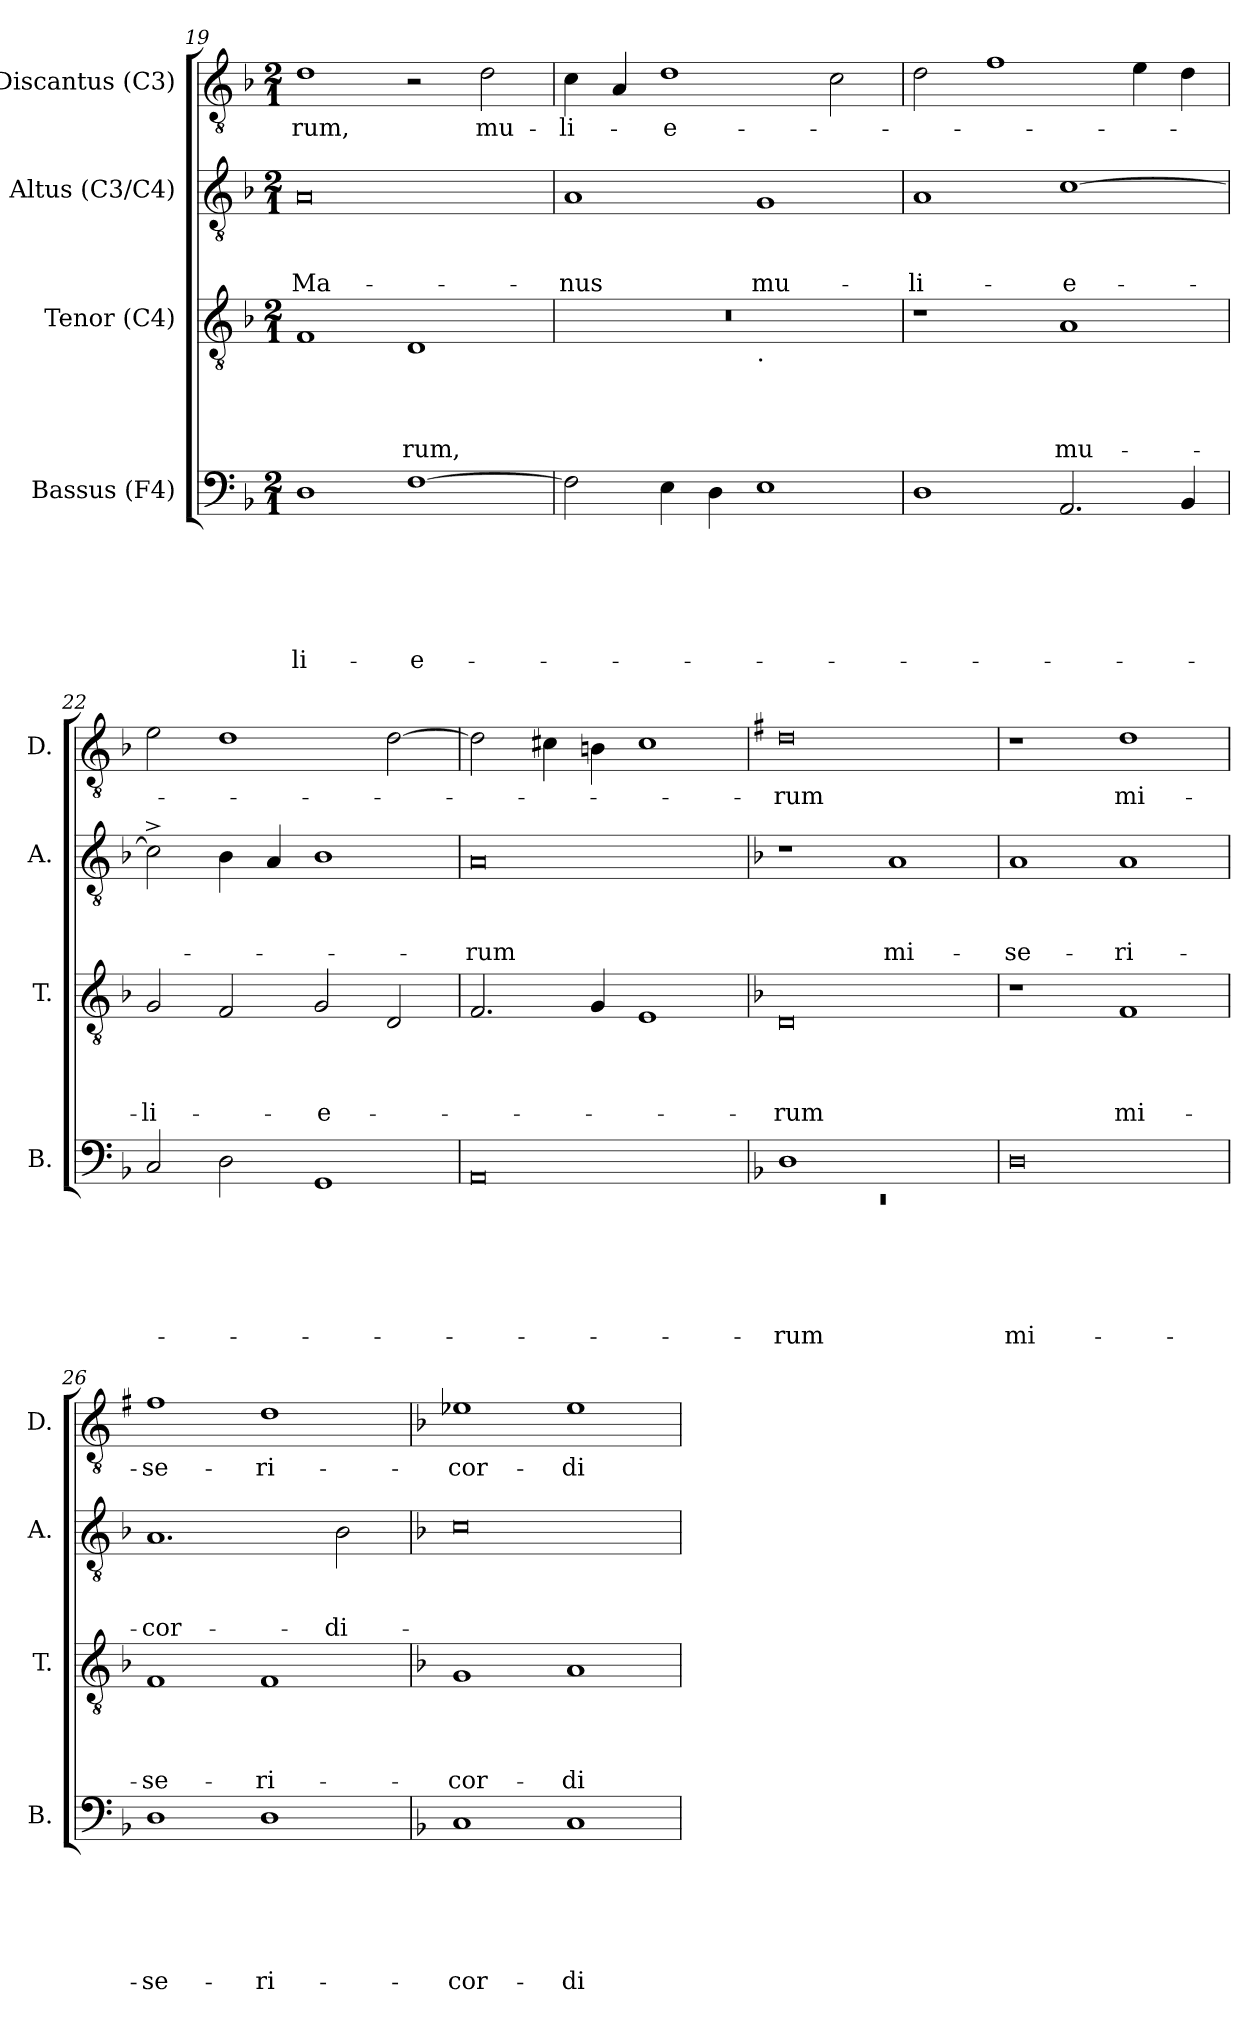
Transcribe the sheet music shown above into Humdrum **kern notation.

**kern	**text	**text	**text	**text	**text	**text	**kern	**text	**text	**text	**text	**kern	**text	**text	**text	**kern	**text
*part4	*part4	*part4	*part4	*part4	*part4	*part4	*part3	*part3	*part3	*part3	*part3	*part2	*part2	*part2	*part2	*part1	*part1
*staff4	*staff4	*staff4	*staff4	*staff4	*staff4	*staff4	*staff3	*staff3	*staff3	*staff3	*staff3	*staff2	*staff2	*staff2	*staff2	*staff1	*staff1
*I"Bassus (F4)	*	*	*	*	*	*	*I"Tenor (C4)	*	*	*	*	*I"Altus (C3/C4)	*	*	*	*I"Discantus (C3)	*
*I'B.	*	*	*	*	*	*	*I'T.	*	*	*	*	*I'A.	*	*	*	*I'D.	*
*clefF4	*	*	*	*	*	*	*clefGv2	*	*	*	*	*clefGv2	*	*	*	*clefGv2	*
*k[b-]	*	*	*	*	*	*	*k[b-]	*	*	*	*	*k[b-]	*	*	*	*k[b-]	*
*F:	*	*	*	*	*	*	*F:	*	*	*	*	*F:	*	*	*	*F:	*
*M2/1	*	*	*	*	*	*	*M2/1	*	*	*	*	*M2/1	*	*	*	*M2/1	*
=19	=19	=19	=19	=19	=19	=19	=19	=19	=19	=19	=19	=19	=19	=19	=19	=19	=19
!	!	!	!	!	!	!LO:LY:b:rj	!	!	!	!	!	!	!	!	!LO:LY:b	!	!LO:LY:b
1D	.	.	.	.	.	-li-	1F	.	.	.	.	0A	.	.	Ma-	1d	-rum,
!	!	!	!	!	!	!LO:LY:b:rj	!	!	!	!	!LO:LY:b	!	!	!	!	!	!
[>1F	.	.	.	.	.	-e-	1D	.	.	.	-rum,	.	.	.	.	2r	.
!	!	!	!	!	!	!	!	!	!	!	!	!	!	!	!	!	!LO:LY:b
.	.	.	.	.	.	.	.	.	.	.	.	.	.	.	.	2d\	mu-
=20	=20	=20	=20	=20	=20	=20	=20	=20	=20	=20	=20	=20	=20	=20	=20	=20	=20
!	!	!	!	!	!	!	!	!	!	!	!	!	!	!	!LO:LY:b	!	!LO:LY:b
*	*	*	*	*	*	*	*^	*	*	*	*	*	*	*	*	*	*
2F\]	.	.	.	.	.	.	0r	1ryy	.	.	.	.	1A	.	.	-nus	4c\	-li-
.	.	.	.	.	.	.	.	.	.	.	.	.	.	.	.	.	4A/	.
!	!	!	!	!	!	!	!	!	!	!	!	!	!	!	!	!	!	!LO:LY:b:rj
4E\	.	.	.	.	.	.	.	.	.	.	.	.	.	.	.	.	1d	-e-
4D\	.	.	.	.	.	.	.	.	.	.	.	.	.	.	.	.	.	.
!	!	!	!	!	!	!	!	!LO:TX:b:t=.	!	!	!	!	!	!	!	!	!	!
!	!	!	!	!	!	!	!	!	!	!	!	!	!	!	!	!LO:LY:b	!	!
1E	.	.	.	.	.	.	.	1ryy	.	.	.	.	1G	.	.	mu-	.	.
.	.	.	.	.	.	.	.	.	.	.	.	.	.	.	.	.	2c\	.
=21	=21	=21	=21	=21	=21	=21	=21	=21	=21	=21	=21	=21	=21	=21	=21	=21	=21	=21
!	!	!	!	!	!	!	!	!	!	!	!	!	!	!	!	!LO:LY:b:rj	!	!
*	*	*	*	*	*	*	*v	*v	*	*	*	*	*	*	*	*	*	*
1D	.	.	.	.	.	.	1r	.	.	.	.	1A	.	.	-li-	2d\	.
.	.	.	.	.	.	.	.	.	.	.	.	.	.	.	.	1f	.
!	!	!	!	!	!	!	!	!	!	!	!LO:LY:b	!	!	!	!LO:LY:b:rj	!	!
2.AA/	.	.	.	.	.	.	1A	.	.	.	mu-	[<1c	.	.	-e-	.	.
.	.	.	.	.	.	.	.	.	.	.	.	.	.	.	.	4e\	.
4BB-/	.	.	.	.	.	.	.	.	.	.	.	.	.	.	.	4d\	.
!!LO:LB:g=z
=22	=22	=22	=22	=22	=22	=22	=22	=22	=22	=22	=22	=22	=22	=22	=22	=22	=22
!	!	!	!	!	!	!	!	!	!	!	!LO:LY:b	!	!	!	!	!	!
2C/	.	.	.	.	.	.	2G/	.	.	.	-li-	2c^>\]	.	.	.	2e\	.
2D\	.	.	.	.	.	.	2F/	.	.	.	.	4B-\	.	.	.	1d	.
.	.	.	.	.	.	.	.	.	.	.	.	4A/	.	.	.	.	.
!	!	!	!	!	!	!	!	!	!	!	!LO:LY:b:rj	!	!	!	!	!	!
1GG	.	.	.	.	.	.	2G/	.	.	.	-e-	1B-	.	.	.	.	.
.	.	.	.	.	.	.	2D/	.	.	.	.	.	.	.	.	[>2d\	.
=23	=23	=23	=23	=23	=23	=23	=23	=23	=23	=23	=23	=23	=23	=23	=23	=23	=23
!	!	!	!	!	!	!	!	!	!	!	!	!	!	!	!LO:LY:b	!	!
0AA	.	.	.	.	.	.	2.F/	.	.	.	.	0A	.	.	-rum	2d\]	.
.	.	.	.	.	.	.	.	.	.	.	.	.	.	.	.	4c#\	.
.	.	.	.	.	.	.	4G/	.	.	.	.	.	.	.	.	4B\	.
.	.	.	.	.	.	.	1E	.	.	.	.	.	.	.	.	1c#	.
=24	=24	=24	=24	=24	=24	=24	=24	=24	=24	=24	=24	=24	=24	=24	=24	=24	=24
*	*	*	*	*	*	*	*	*	*	*	*	*	*	*	*	*k[f#]	*
*	*	*	*	*	*	*	*	*	*	*	*	*	*	*	*	*G:	*
*^	*	*	*	*	*	*	*	*	*	*	*	*	*	*	*	*	*
!	!LO:N:vis=1	!	!	!	!	!	!LO:LY:b	!	!	!	!	!LO:LY:b	!	!	!	!	!	!LO:LY:b
1D	0rEE	.	.	.	.	.	-rum	0D	.	.	.	-rum	1r	.	.	.	0d	-rum
!	!	!	!	!	!	!	!	!	!	!	!	!	!	!	!	!LO:LY:b	!	!
1ryy	.	.	.	.	.	.	.	.	.	.	.	.	1A	.	.	mi-	.	.
*v	*v	*	*	*	*	*	*	*	*	*	*	*	*	*	*	*	*	*
=25	=25	=25	=25	=25	=25	=25	=25	=25	=25	=25	=25	=25	=25	=25	=25	=25	=25
!	!	!	!	!	!	!LO:LY:b:rj	!	!	!	!	!	!	!	!	!LO:LY:b	!	!
0D	.	.	.	.	.	mi-	1r	.	.	.	.	1A	.	.	-se-	1r	.
!	!	!	!	!	!	!	!	!	!	!	!LO:LY:b	!	!	!	!LO:LY:b	!	!LO:LY:b
.	.	.	.	.	.	.	1F	.	.	.	mi-	1A	.	.	-ri-	1d	mi-
=26	=26	=26	=26	=26	=26	=26	=26	=26	=26	=26	=26	=26	=26	=26	=26	=26	=26
!	!	!	!	!	!	!LO:LY:b	!	!	!	!	!LO:LY:b	!	!	!	!LO:LY:b	!	!LO:LY:b
1D	.	.	.	.	.	-se-	1F	.	.	.	-se-	1.A	.	.	-cor-	1f#	-se-
!	!	!	!	!	!	!LO:LY:b	!	!	!	!	!LO:LY:b	!	!	!	!	!	!LO:LY:b
1D	.	.	.	.	.	-ri-	1F	.	.	.	-ri-	.	.	.	.	1d	-ri-
!	!	!	!	!	!	!	!	!	!	!	!	!	!	!	!LO:LY:b	!	!
.	.	.	.	.	.	.	.	.	.	.	.	2B-\	.	.	-di-	.	.
!!LO:LB:g=z
=27	=27	=27	=27	=27	=27	=27	=27	=27	=27	=27	=27	=27	=27	=27	=27	=27	=27
*	*	*	*	*	*	*	*	*	*	*	*	*	*	*	*	*k[b-]	*
*	*	*	*	*	*	*	*	*	*	*	*	*	*	*	*	*F:	*
!	!	!	!	!	!	!LO:LY:b	!	!	!	!	!LO:LY:b	!	!	!	!	!	!LO:LY:b
1C	.	.	.	.	.	-cor-	1G	.	.	.	-cor-	0c	.	.	.	1e-X	-cor-
!	!	!	!	!	!	!LO:LY:b	!	!	!	!	!LO:LY:b	!	!	!	!	!	!LO:LY:b
1C	.	.	.	.	.	-di-	1A	.	.	.	-di-	.	.	.	.	1e-	-di-
=	=	=	=	=	=	=	=	=	=	=	=	=	=	=	=	=	=
*-	*-	*-	*-	*-	*-	*-	*-	*-	*-	*-	*-	*-	*-	*-	*-	*-	*-
